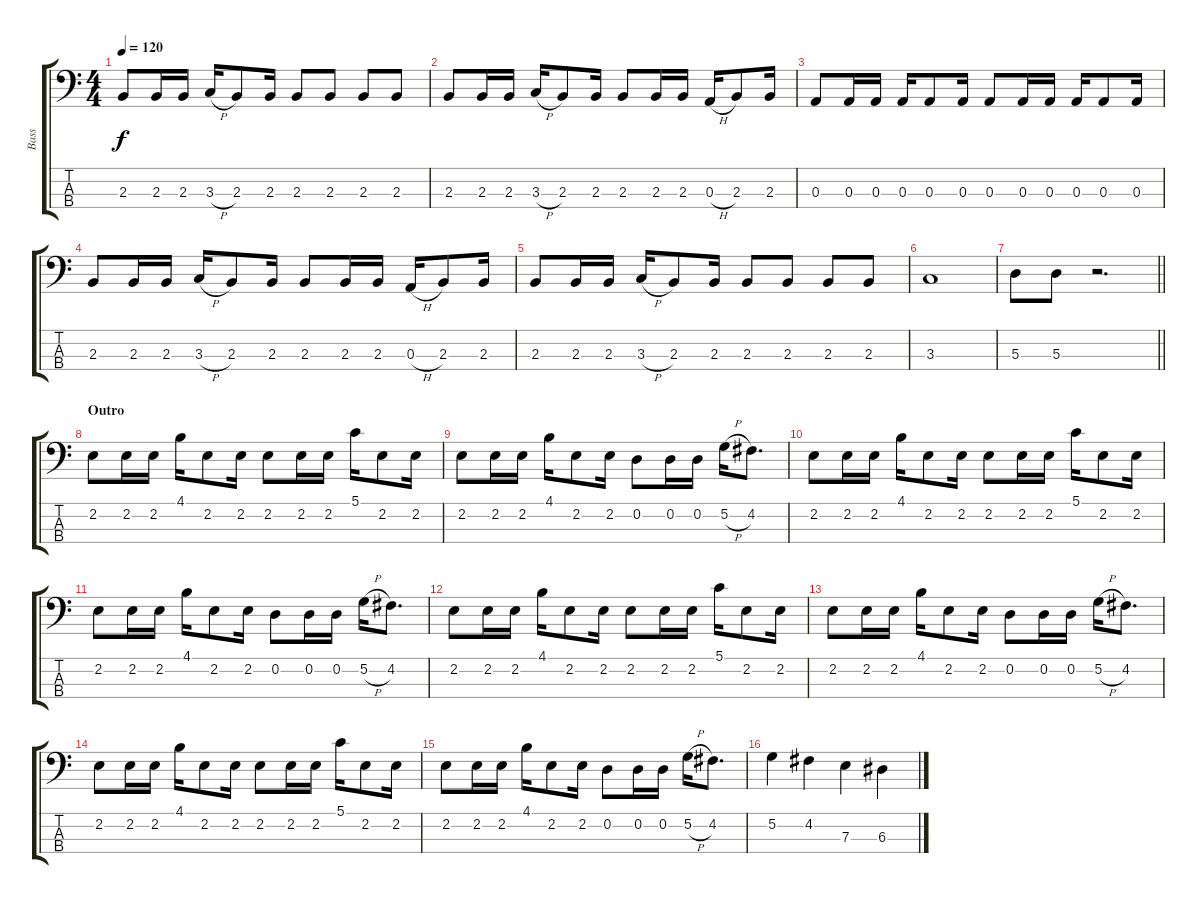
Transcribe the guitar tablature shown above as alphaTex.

\track ("Bass" "Bass") {instrument electricbasspick}
\staff {score tabs}
\tuning (G2 D2 A1 E1) {hide}
\ts (4 4)
\tempo 120
\clef f4
\ks c
2.3.8{dy f} 2.3.16 2.3.16 3.3{h}.16 2.3.8 2.3.16 2.3.8 2.3.8 2.3.8 2.3.8 |
2.3.8 2.3.16 2.3.16 3.3{h}.16 2.3.8 2.3.16 2.3.8 2.3.16 2.3.16 0.3{h}.16 2.3.8 2.3.16 |
0.3.8 0.3.16 0.3.16 0.3.16 0.3.8 0.3.16 0.3.8 0.3.16 0.3.16 0.3.16 0.3.8 0.3.16 |
2.3.8 2.3.16 2.3.16 3.3{h}.16 2.3.8 2.3.16 2.3.8 2.3.16 2.3.16 0.3{h}.16 2.3.8 2.3.16 |
2.3.8 2.3.16 2.3.16 3.3{h}.16 2.3.8 2.3.16 2.3.8 2.3.8 2.3.8 2.3.8 |
3.3.1 |
\barLineRight lightlight
5.3.8 5.3.8 r.2{d} |
\section ("" "Outro")
2.2.8 2.2.16 2.2.16 4.1.16 2.2.8 2.2.16 2.2.8 2.2.16 2.2.16 5.1.16 2.2.8 2.2.16 |
2.2.8 2.2.16 2.2.16 4.1.16 2.2.8 2.2.16 0.2.8 0.2.16 0.2.16 5.2{h}.16 4.2.8{d} |
2.2.8 2.2.16 2.2.16 4.1.16 2.2.8 2.2.16 2.2.8 2.2.16 2.2.16 5.1.16 2.2.8 2.2.16 |
2.2.8 2.2.16 2.2.16 4.1.16 2.2.8 2.2.16 0.2.8 0.2.16 0.2.16 5.2{h}.16 4.2.8{d} |
2.2.8 2.2.16 2.2.16 4.1.16 2.2.8 2.2.16 2.2.8 2.2.16 2.2.16 5.1.16 2.2.8 2.2.16 |
2.2.8 2.2.16 2.2.16 4.1.16 2.2.8 2.2.16 0.2.8 0.2.16 0.2.16 5.2{h}.16 4.2.8{d} |
2.2.8 2.2.16 2.2.16 4.1.16 2.2.8 2.2.16 2.2.8 2.2.16 2.2.16 5.1.16 2.2.8 2.2.16 |
2.2.8 2.2.16 2.2.16 4.1.16 2.2.8 2.2.16 0.2.8 0.2.16 0.2.16 5.2{h}.16 4.2.8{d} |
5.2.4 4.2.4 7.3.4 6.3.4
